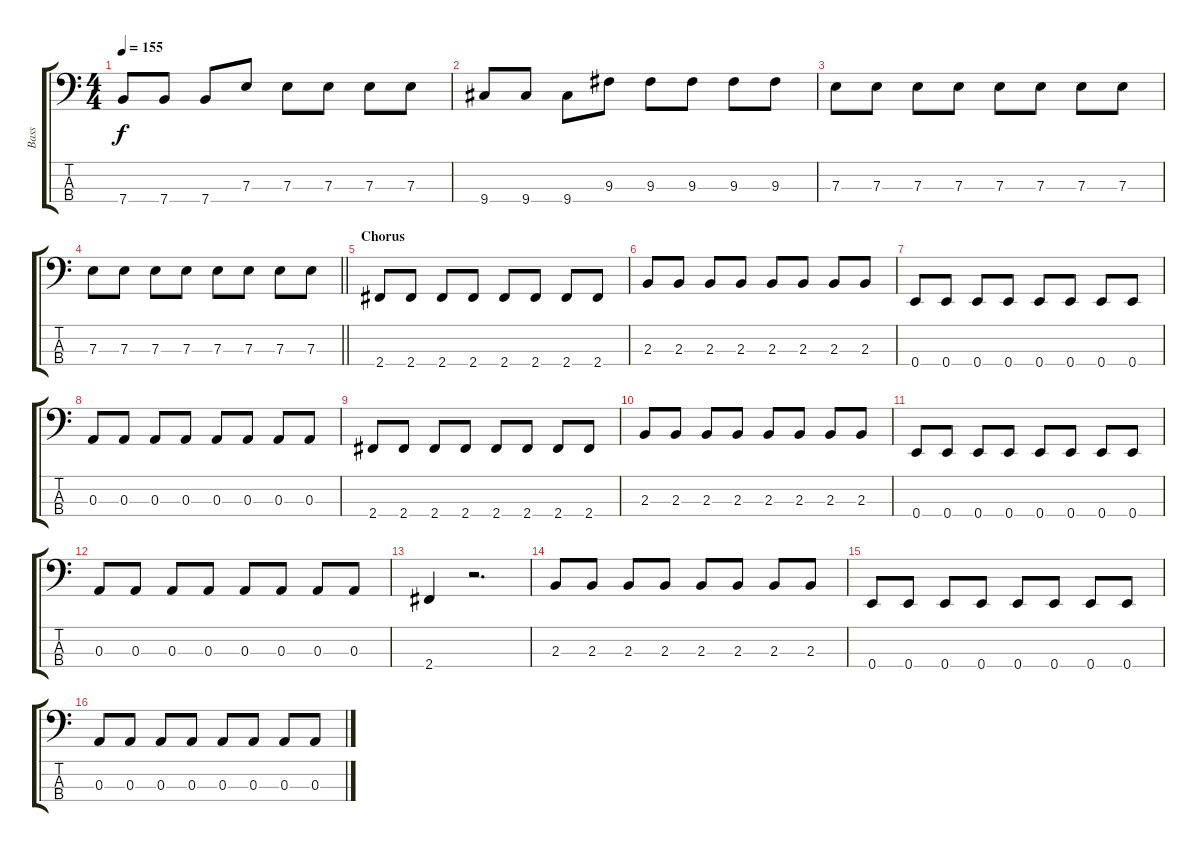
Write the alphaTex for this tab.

\track ("Bass" "Bass") {instrument electricbassfinger}
\staff {score tabs}
\tuning (G2 D2 A1 E1) {hide}
\ts (4 4)
\tempo 155
\clef f4
\ks c
7.4.8{dy f} 7.4.8 7.4.8 7.3.8 7.3.8 7.3.8 7.3.8 7.3.8 |
9.4.8 9.4.8 9.4.8 9.3.8 9.3.8 9.3.8 9.3.8 9.3.8 |
7.3.8 7.3.8 7.3.8 7.3.8 7.3.8 7.3.8 7.3.8 7.3.8 |
\barLineRight lightlight
7.3.8 7.3.8 7.3.8 7.3.8 7.3.8 7.3.8 7.3.8 7.3.8 |
\section ("" "Chorus")
2.4.8 2.4.8 2.4.8 2.4.8 2.4.8 2.4.8 2.4.8 2.4.8 |
2.3.8 2.3.8 2.3.8 2.3.8 2.3.8 2.3.8 2.3.8 2.3.8 |
0.4.8 0.4.8 0.4.8 0.4.8 0.4.8 0.4.8 0.4.8 0.4.8 |
0.3.8 0.3.8 0.3.8 0.3.8 0.3.8 0.3.8 0.3.8 0.3.8 |
2.4.8 2.4.8 2.4.8 2.4.8 2.4.8 2.4.8 2.4.8 2.4.8 |
2.3.8 2.3.8 2.3.8 2.3.8 2.3.8 2.3.8 2.3.8 2.3.8 |
0.4.8 0.4.8 0.4.8 0.4.8 0.4.8 0.4.8 0.4.8 0.4.8 |
0.3.8 0.3.8 0.3.8 0.3.8 0.3.8 0.3.8 0.3.8 0.3.8 |
2.4.4 r.2{d} |
2.3.8 2.3.8 2.3.8 2.3.8 2.3.8 2.3.8 2.3.8 2.3.8 |
0.4.8 0.4.8 0.4.8 0.4.8 0.4.8 0.4.8 0.4.8 0.4.8 |
0.3.8 0.3.8 0.3.8 0.3.8 0.3.8 0.3.8 0.3.8 0.3.8
